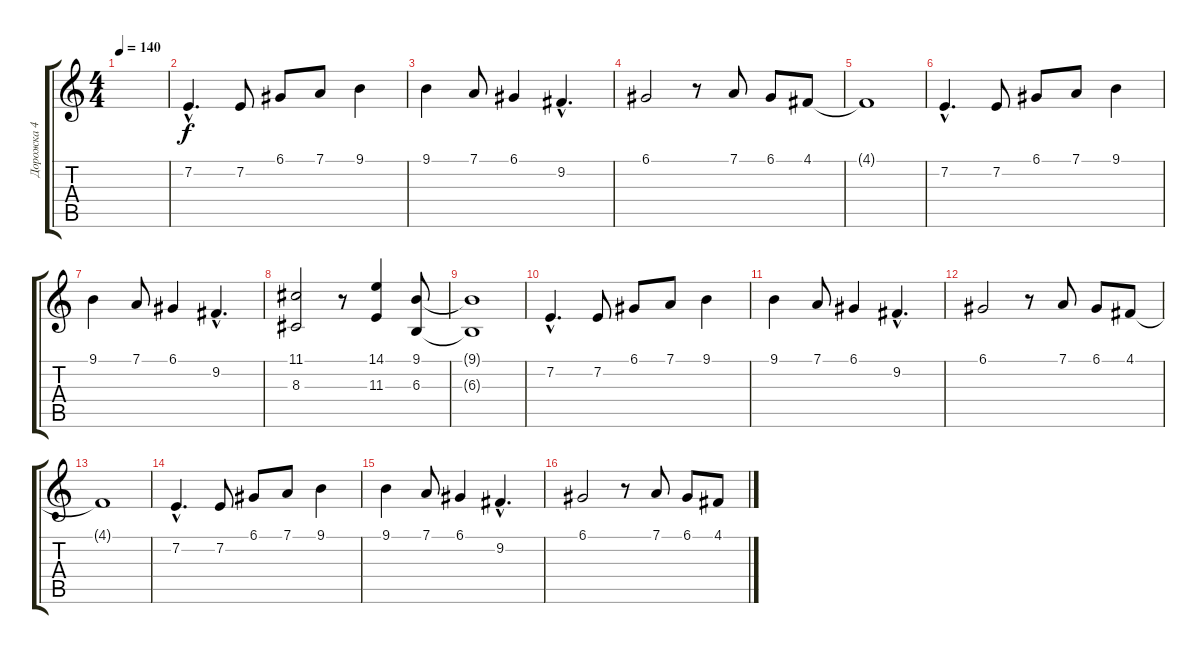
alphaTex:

\track ("Дорожка 4" "Дорожка 4") {instrument choiraahs}
\staff {score tabs}
\tuning (D4 A3 F3 C3 G2 D2) {hide}
\ts (4 4)
\tempo 140
\clef g2
\ks c
|
7.2{hac}.4{d} 7.2.8 6.1.8 7.1.8 9.1.4 |
9.1.4 7.1.8 6.1.4 9.2{hac}.4{d} |
6.1.2 r.8 7.1.8 6.1.8 4.1.8 |
4.1{t}.1 |
7.2{hac}.4{d} 7.2.8 6.1.8 7.1.8 9.1.4 |
9.1.4 7.1.8 6.1.4 9.2{hac}.4{d} |
(11.1 8.3).2 r.8 (14.1 11.3).4 (9.1 6.3).8 |
(9.1{t} 6.3{t}).1 |
7.2{hac}.4{d} 7.2.8 6.1.8 7.1.8 9.1.4 |
9.1.4 7.1.8 6.1.4 9.2{hac}.4{d} |
6.1.2 r.8 7.1.8 6.1.8 4.1.8 |
4.1{t}.1 |
7.2{hac}.4{d} 7.2.8 6.1.8 7.1.8 9.1.4 |
9.1.4 7.1.8 6.1.4 9.2{hac}.4{d} |
6.1.2 r.8 7.1.8 6.1.8 4.1.8
